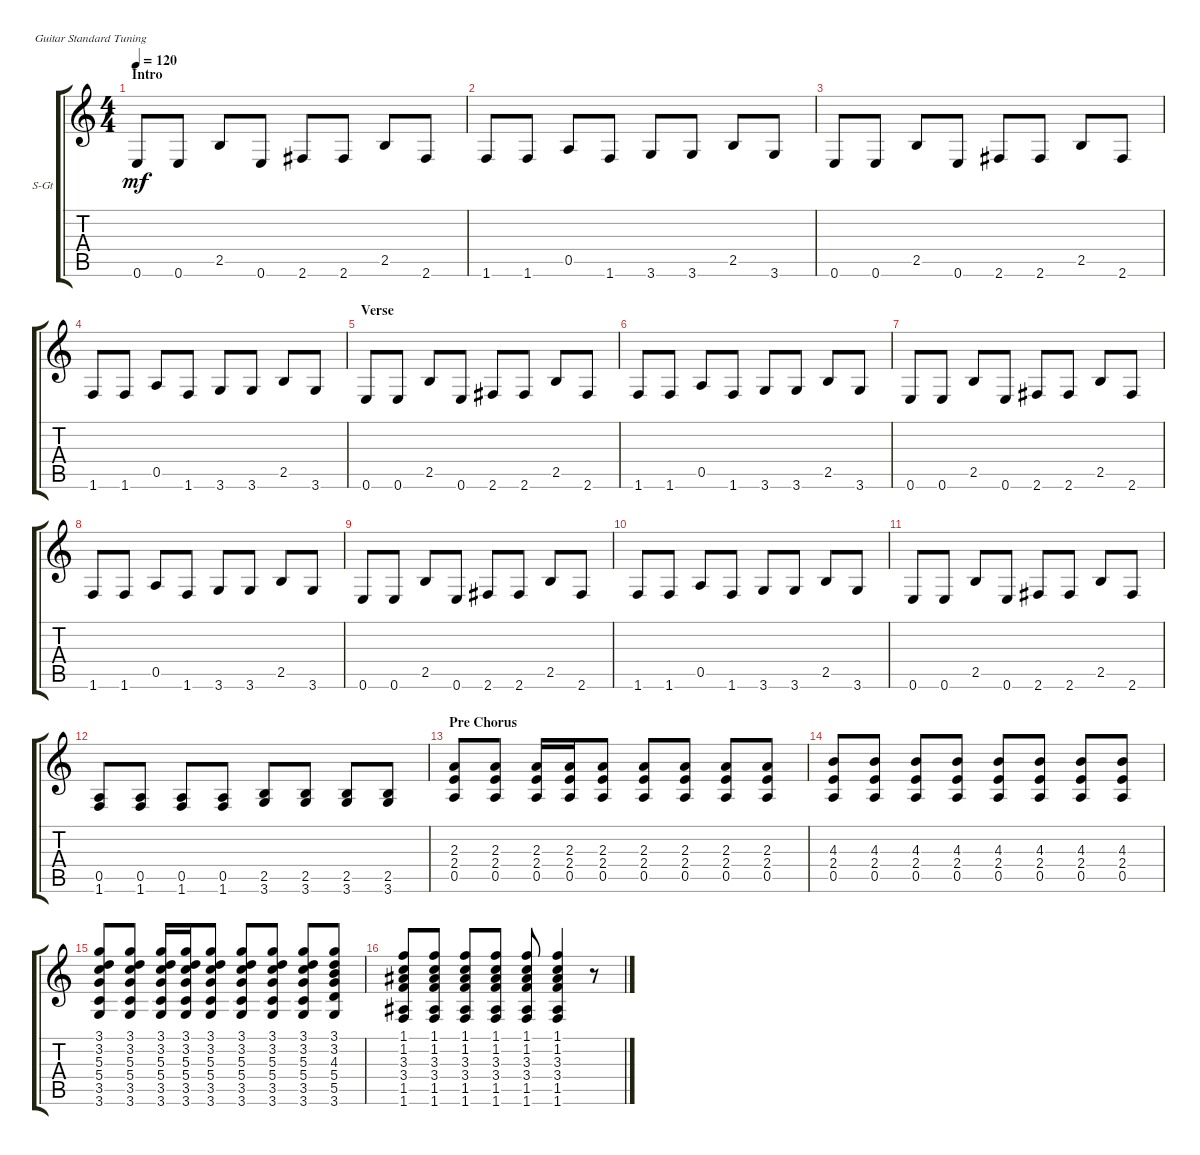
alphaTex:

\defaultSystemsLayout 4
\bracketExtendMode groupsimilarinstruments
\firstSystemTrackNameOrientation horizontal
\otherSystemsTrackNameOrientation horizontal
\track ("Steel Guitar" "S-Gt") {instrument acousticguitarsteel}
\staff {score tabs}
\tuning (E4 B3 G3 D3 A2 E2)
\ts (4 4)
\section ("" "Intro")
\tempo 120
\clef g2
\ks c
0.6.8{dy mf instrument acousticguitarsteel} 0.6.8 2.5.8 0.6.8 2.6.8 2.6.8 2.5.8 2.6.8 |
1.6.8 1.6.8 0.5.8 1.6.8 3.6.8 3.6.8 2.5.8 3.6.8 |
0.6.8 0.6.8 2.5.8 0.6.8 2.6.8 2.6.8 2.5.8 2.6.8 |
1.6.8 1.6.8 0.5.8 1.6.8 3.6.8 3.6.8 2.5.8 3.6.8 |
\section ("" "Verse")
0.6.8 0.6.8 2.5.8 0.6.8 2.6.8 2.6.8 2.5.8 2.6.8 |
1.6.8 1.6.8 0.5.8 1.6.8 3.6.8 3.6.8 2.5.8 3.6.8 |
0.6.8 0.6.8 2.5.8 0.6.8 2.6.8 2.6.8 2.5.8 2.6.8 |
1.6.8 1.6.8 0.5.8 1.6.8 3.6.8 3.6.8 2.5.8 3.6.8 |
0.6.8 0.6.8 2.5.8 0.6.8 2.6.8 2.6.8 2.5.8 2.6.8 |
1.6.8 1.6.8 0.5.8 1.6.8 3.6.8 3.6.8 2.5.8 3.6.8 |
0.6.8 0.6.8 2.5.8 0.6.8 2.6.8 2.6.8 2.5.8 2.6.8 |
(1.6 0.5).8 (1.6 0.5).8 (1.6 0.5).8 (1.6 0.5).8 (3.6 2.5).8 (3.6 2.5).8 (3.6 2.5).8 (3.6 2.5).8 |
\section ("" "Pre Chorus")
(0.5 2.4 2.3).8 (2.3 2.4 0.5).8 (0.5 2.4 2.3).16 (2.3 2.4 0.5).16 (0.5 2.4 2.3).8 (2.3 2.4 0.5).8 (0.5 2.4 2.3).8 (2.3 2.4 0.5).8 (0.5 2.4 2.3).8 |
(0.5 2.4 4.3).8 (4.3 2.4 0.5).8 (0.5 2.4 4.3).8 (0.5 2.4 4.3).8 (4.3 2.4 0.5).8 (0.5 2.4 4.3).8 (0.5 2.4 4.3).8 (0.5 2.4 4.3).8 |
(3.6 3.5 5.4 5.3 3.2 3.1).8 (3.1 3.2 5.3 5.4 3.5 3.6).8 (3.6 3.5 5.4 5.3 3.2 3.1).16 (3.1 3.2 5.3 5.4 3.5 3.6).16 (3.6 3.5 5.4 5.3 3.2 3.1).8 (3.1 3.2 5.3 5.4 3.5 3.6).8 (3.6 3.5 5.4 5.3 3.2 3.1).8 (3.1 3.2 5.3 5.4 3.5 3.6).8 (3.6 5.5 5.4 4.3 3.2 3.1).8 |
(1.1 1.2 3.3 3.4 1.5 1.6).8 (1.6 1.5 3.4 3.3 1.2 1.1).8 (1.1 1.2 3.3 3.4 1.5 1.6).8 (1.6 1.5 3.4 3.3 1.2 1.1).8 (1.2 3.3 3.4 1.5 1.6 1.1).8 (1.1 1.2 3.3 3.4 1.5 1.6).4 r.8
